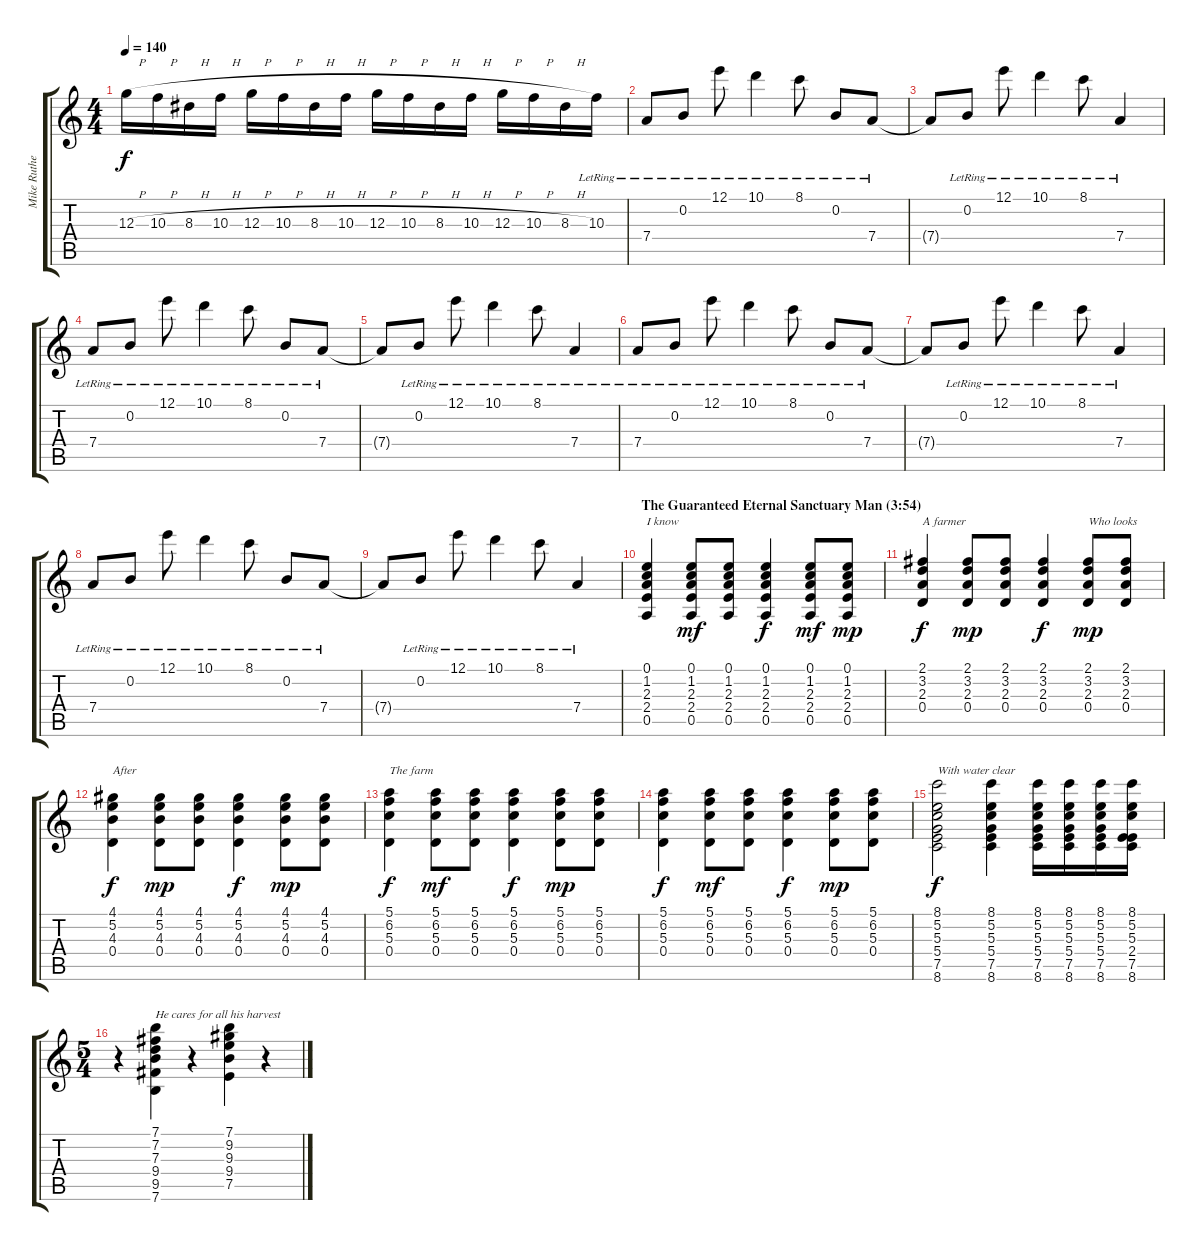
\track ("Mike Rutherford (12-string guitar 1)" "Mike Ruthe") {instrument acousticguitarnylon}
\staff {score tabs}
\tuning (E4 B3 G3 D3 A2 E2) {hide}
\ts (4 4)
\tempo 140
\clef g2
\ks c
12.3{h}.16{dy f} 10.3{h}.16 8.3{h}.16 10.3{h}.16 12.3{h}.16 10.3{h}.16 8.3{h}.16 10.3{h}.16 12.3{h}.16 10.3{h}.16 8.3{h}.16 10.3{h}.16 12.3{h}.16 10.3{h}.16 8.3{h}.16 10.3{lr}.16 |
7.4{lr}.8 0.2{lr}.8 12.1{lr}.8 10.1{lr}.4 8.1{lr}.8 0.2{lr}.8 7.4{lr}.8 |
7.4{t}.8 0.2{lr}.8 12.1{lr}.8 10.1{lr}.4 8.1{lr}.8 7.4{lr}.4 |
7.4{lr}.8 0.2{lr}.8 12.1{lr}.8 10.1{lr}.4 8.1{lr}.8 0.2{lr}.8 7.4{lr}.8 |
7.4{t}.8 0.2{lr}.8 12.1{lr}.8 10.1{lr}.4 8.1{lr}.8 7.4{lr}.4 |
7.4{lr}.8 0.2{lr}.8 12.1{lr}.8 10.1{lr}.4 8.1{lr}.8 0.2{lr}.8 7.4{lr}.8 |
7.4{t}.8 0.2{lr}.8 12.1{lr}.8 10.1{lr}.4 8.1{lr}.8 7.4{lr}.4 |
7.4{lr}.8 0.2{lr}.8 12.1{lr}.8 10.1{lr}.4 8.1{lr}.8 0.2{lr}.8 7.4{lr}.8 |
7.4{t}.8 0.2{lr}.8 12.1{lr}.8 10.1{lr}.4 8.1{lr}.8 7.4{lr}.4 |
\section ("" "The Guaranteed Eternal Sanctuary Man (3:54)")
(0.1 1.2 2.3 2.4 0.5).4{txt "I know"} (0.1 1.2 2.3 2.4 0.5).8{dy mf} (0.1 1.2 2.3 2.4 0.5).8 (0.1 1.2 2.3 2.4 0.5).4{dy f} (0.1 1.2 2.3 2.4 0.5).8{dy mf} (0.1 1.2 2.3 2.4 0.5).8{dy mp} |
(2.1 3.2 2.3 0.4).4{txt "A farmer" dy f} (2.1 3.2 2.3 0.4).8{dy mp} (2.1 3.2 2.3 0.4).8 (2.1 3.2 2.3 0.4).4{dy f} (2.1 3.2 2.3 0.4).8{txt "Who looks" dy mp} (2.1 3.2 2.3 0.4).8 |
(4.1 5.2 4.3 0.4).4{txt "After" dy f} (4.1 5.2 4.3 0.4).8{dy mp} (4.1 5.2 4.3 0.4).8 (4.1 5.2 4.3 0.4).4{dy f} (4.1 5.2 4.3 0.4).8{dy mp} (4.1 5.2 4.3 0.4).8 |
(5.1 6.2 5.3 0.4).4{txt "The farm" dy f} (5.1 6.2 5.3 0.4).8{dy mf} (5.1 6.2 5.3 0.4).8 (5.1 6.2 5.3 0.4).4{dy f} (5.1 6.2 5.3 0.4).8{dy mp} (5.1 6.2 5.3 0.4).8 |
(5.1 6.2 5.3 0.4).4{dy f} (5.1 6.2 5.3 0.4).8{dy mf} (5.1 6.2 5.3 0.4).8 (5.1 6.2 5.3 0.4).4{dy f} (5.1 6.2 5.3 0.4).8{dy mp} (5.1 6.2 5.3 0.4).8 |
(8.1 5.2 5.3 5.4 7.5 8.6).2{txt "With water clear" dy f} (8.1 5.2 5.3 5.4 7.5 8.6).4 (8.1 5.2 5.3 5.4 7.5 8.6).16 (8.1 5.2 5.3 5.4 7.5 8.6).16 (8.1 5.2 5.3 5.4 7.5 8.6).16 (8.1 5.2 5.3 2.4 7.5 8.6).16 |
\ts (5 4)
r.4 (7.1 7.2 7.3 9.4 9.5 7.6).4{txt "He cares for all his harvest"} r.4 (7.1 9.2 9.3 9.4 7.5).4 r.4
